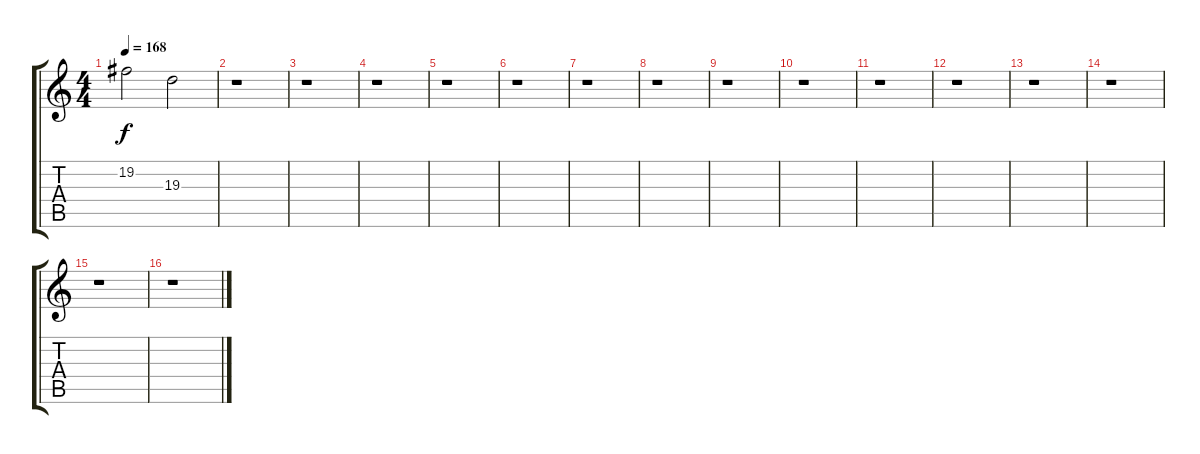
\track "" {instrument brightacousticpiano}
\staff {score tabs}
\tuning (E4 B3 G3 D3 A2 E2) {hide}
\ts (4 4)
\tempo 168
\clef g2
\ks c
19.2.2{dy f} 19.3.2 |
r.1 |
r.1 |
r.1 |
r.1 |
r.1 |
r.1 |
r.1 |
r.1 |
r.1 |
r.1 |
r.1 |
r.1 |
r.1 |
r.1 |
r.1
